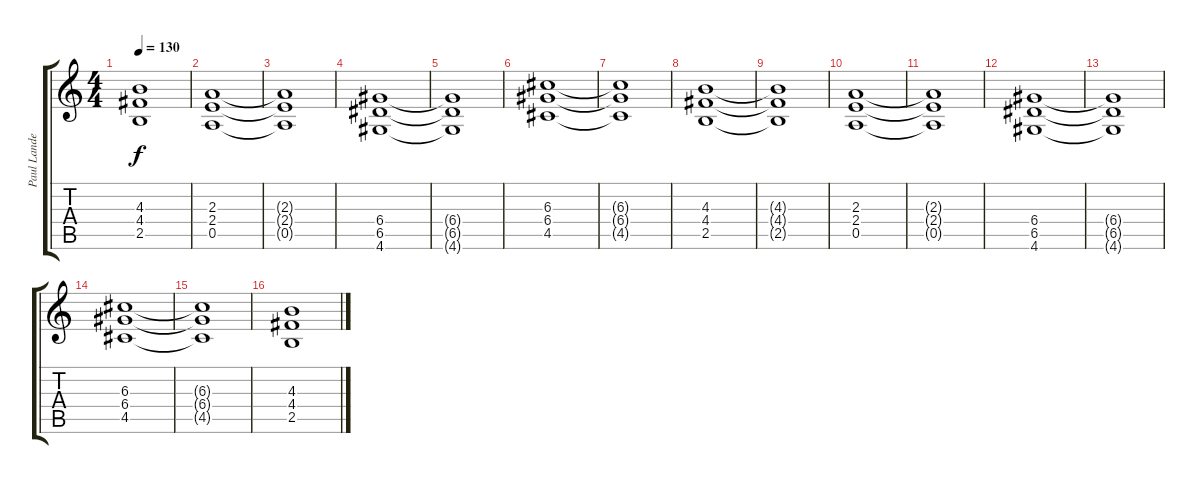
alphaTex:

\track ("Paul Landers" "Paul Lande") {instrument overdrivenguitar}
\staff {score tabs}
\tuning (E4 B3 G3 D3 A2 E2) {hide}
\ts (4 4)
\tempo 130
\clef g2
\ks c
(4.3{t} 4.4{t} 2.5{t}).1{dy f} |
(2.3 2.4 0.5).1 |
(2.3{t} 2.4{t} 0.5{t}).1 |
(6.4 6.5 4.6).1 |
(6.4{t} 6.5{t} 4.6{t}).1 |
(6.3 6.4 4.5).1 |
(6.3{t} 6.4{t} 4.5{t}).1 |
(4.3 4.4 2.5).1 |
(4.3{t} 4.4{t} 2.5{t}).1 |
(2.3 2.4 0.5).1 |
(2.3{t} 2.4{t} 0.5{t}).1 |
(6.4 6.5 4.6).1 |
(6.4{t} 6.5{t} 4.6{t}).1 |
(6.3 6.4 4.5).1 |
(6.3{t} 6.4{t} 4.5{t}).1 |
(4.3 4.4 2.5).1
